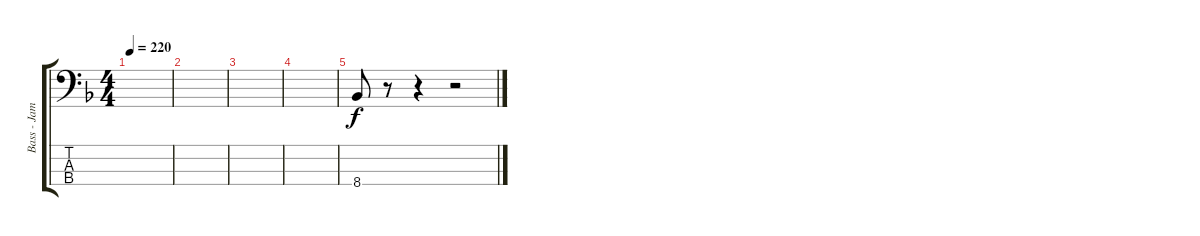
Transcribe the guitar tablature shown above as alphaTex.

\track ("Bass - James Johnston" "Bass - Jam") {instrument electricbassfinger}
\staff {score tabs}
\tuning (G2 D2 A1 D1) {hide}
\ts (4 4)
\tempo 220
\clef f4
\ks dminor
|
|
|
|
8.4.8 r.8 r.4 r.2
